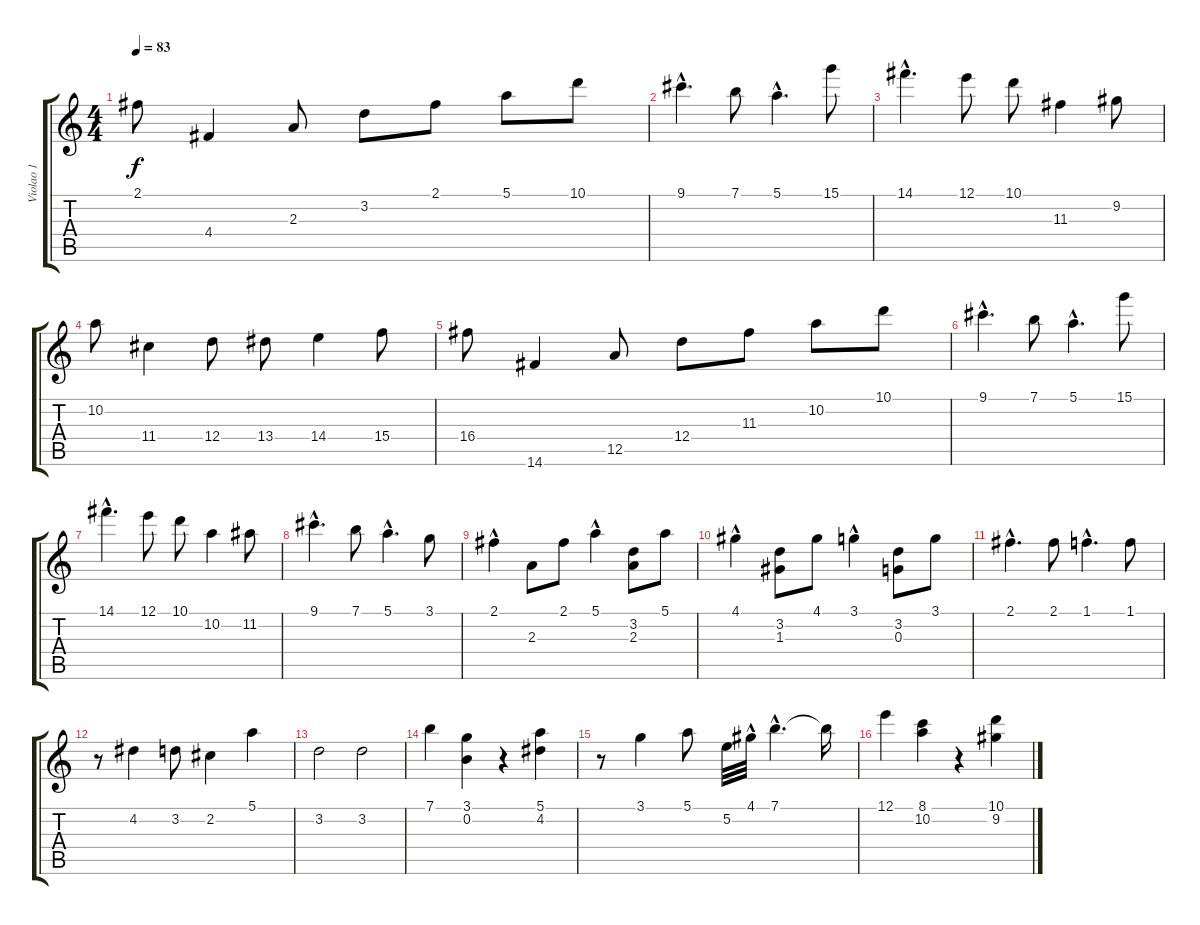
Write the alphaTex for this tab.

\track ("Violao 1" "Violao 1") {instrument acousticguitarnylon}
\staff {score tabs}
\tuning (E4 B3 G3 D3 A2 E2) {hide}
\ts (4 4)
\tempo 83
\clef g2
\ks c
2.1.8{dy f} 4.4.4 2.3.8 3.2.8 2.1.8 5.1.8 10.1.8 |
9.1{hac}.4{d} 7.1.8 5.1{hac}.4{d} 15.1.8 |
14.1{hac}.4{d} 12.1.8 10.1.8 11.3.4 9.2.8 |
10.2.8 11.4.4 12.4.8 13.4.8 14.4.4 15.4.8 |
16.4.8 14.6.4 12.5.8 12.4.8 11.3.8 10.2.8 10.1.8 |
9.1{hac}.4{d} 7.1.8 5.1{hac}.4{d} 15.1.8 |
14.1{hac}.4{d} 12.1.8 10.1.8 10.2.4 11.2.8 |
9.1{hac}.4{d} 7.1.8 5.1{hac}.4{d} 3.1.8 |
2.1{hac}.4 2.3.8 2.1.8 5.1{hac}.4 (3.2 2.3).8 5.1.8 |
4.1{hac}.4 (3.2 1.3).8 4.1.8 3.1{hac}.4 (3.2 0.3).8 3.1.8 |
2.1{hac}.4{d} 2.1.8 1.1{hac}.4{d} 1.1.8 |
r.8 4.2.4 3.2.8 2.2.4 5.1.4 |
3.2.2 3.2.2 |
7.1.4 (3.1 0.2).4 r.4 (5.1 4.2).4 |
r.8 3.1.4 5.1.8 5.2.32 4.1{hac}.32 7.1{hac}.4{d} 7.1{t}.16 |
12.1.4 (8.1 10.2).4 r.4 (10.1 9.2).4
